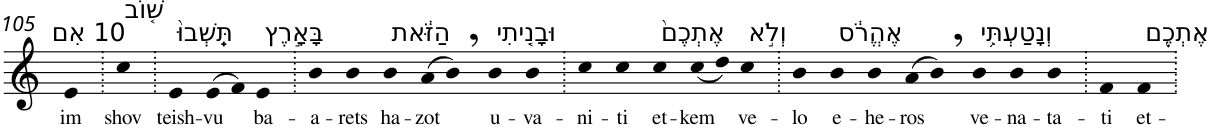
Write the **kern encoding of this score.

**kern	**text
*part1	*part1
*staff1	*staff1
*I"Piano	*
*I'Pno	*
!!LO:PB:g=z
*clefG2	*
*k[]	*
=105	=105
!LO:TX:a:t=10 אִם	!
!	!LO:LY:b
4e	im
=106.	=106.
!LO:TX:a:t=שׁ֤וֹב	!
!	!LO:LY:b
4cc	shov
=107.	=107.
!LO:TX:a:t=תֵּֽשְׁבוּ֙	!
!	!LO:LY:b
4e	teish-
!	!LO:LY:b
(>8e	-vu
8f)	.
!LO:TX:a:t=בָּאָ֣רֶץ	!
!	!LO:LY:b
4e	ba-
=108.	=108.
!	!LO:LY:b
4b	-a-
!	!LO:LY:b
4b	-rets
!LO:TX:a:t=הַזֹּ֔את	!
!	!LO:LY:b
4b	ha-
!	!LO:LY:b
(>8a	-zot
8b,)	.
!LO:TX:a:t=וּבָנִ֤יתִי	!
!	!LO:LY:b
4b	u-
!	!LO:LY:b
4b	-va-
=109.	=109.
!	!LO:LY:b
4cc	-ni-
!	!LO:LY:b
4cc	-ti
!LO:TX:a:t=אֶתְכֶם֙	!
!	!LO:LY:b
4cc	et-
!	!LO:LY:b
(<8cc	-kem
8dd)	.
!LO:TX:a:t=וְלֹ֣א	!
!	!LO:LY:b
4cc	ve-
=110.	=110.
!	!LO:LY:b
4b	-lo
!LO:TX:a:t=אֶהֱרֹ֔ס	!
!	!LO:LY:b
4b	e-
!	!LO:LY:b
4b	-he-
!	!LO:LY:b
(>8a	-ros
8b,)	.
!LO:TX:a:t=וְנָטַעְתִּ֥י	!
!	!LO:LY:b
4b	ve-
!	!LO:LY:b
4b	-na-
!	!LO:LY:b
4b	-ta-
=111.	=111.
!	!LO:LY:b
4f	-ti
!LO:TX:a:t=אֶתְכֶ֖ם	!
!	!LO:LY:b
4f	et-
=.	=.
*-	*-
